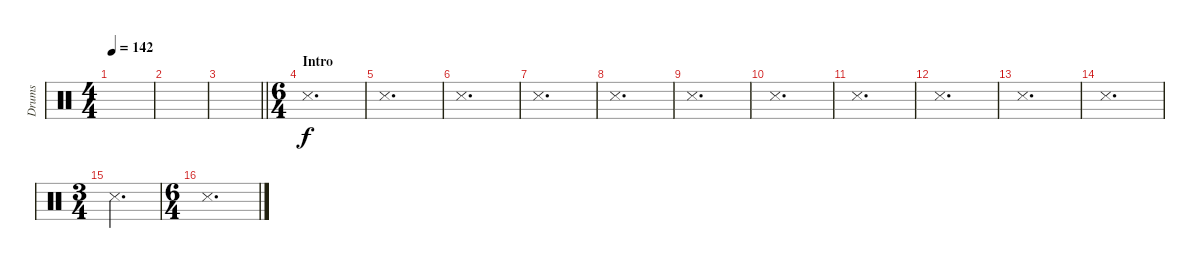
\track ("Drums" "Drums") {instrument percussion}
\staff {score}
\articulation defaults
\ts (4 4)
\tempo 142
\clef neutral
\ks c
|
|
\barLineRight lightlight
|
\ts (6 4)
\section ("" "Intro")
"Metronome (hit)".1{d} |
"Metronome (hit)".1{d} |
"Metronome (hit)".1{d} |
"Metronome (hit)".1{d} |
"Metronome (hit)".1{d} |
"Metronome (hit)".1{d} |
"Metronome (hit)".1{d} |
"Metronome (hit)".1{d} |
"Metronome (hit)".1{d} |
"Metronome (hit)".1{d} |
"Metronome (hit)".1{d} |
\ts (3 4)
"Metronome (hit)".2{d} |
\ts (6 4)
"Metronome (hit)".1{d}
